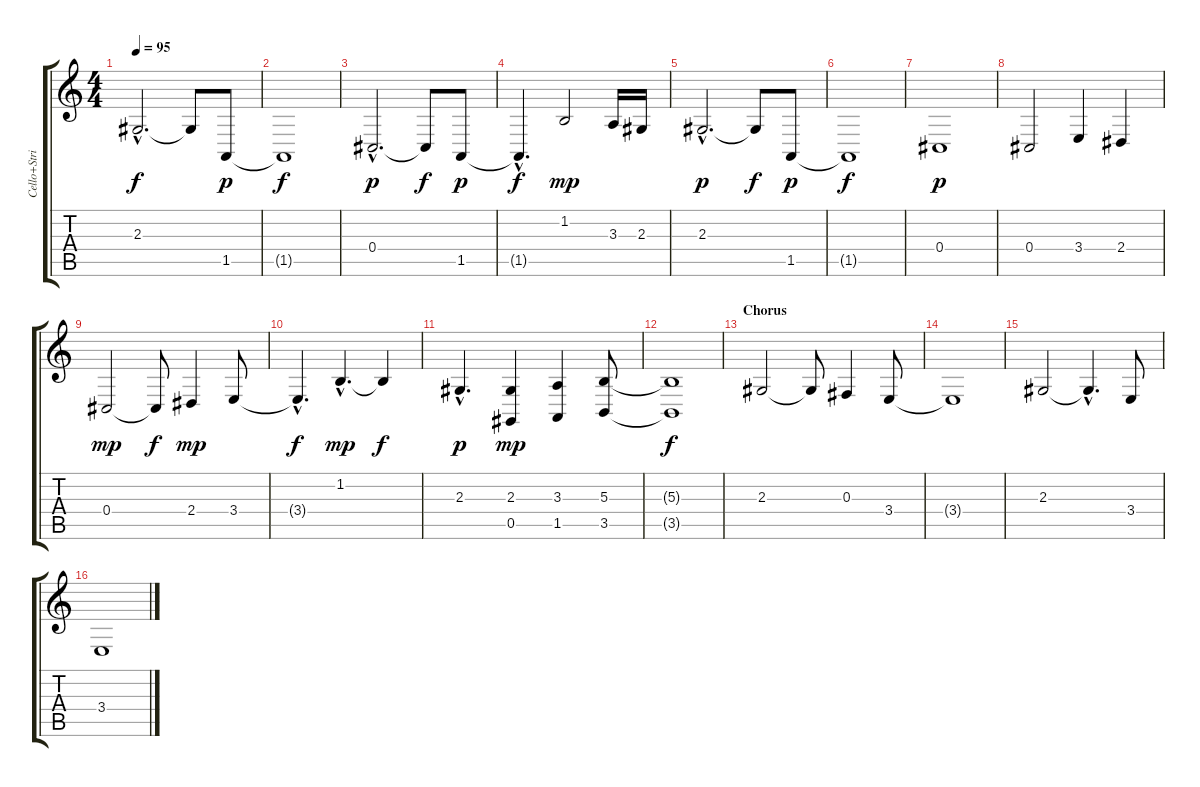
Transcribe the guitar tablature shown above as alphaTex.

\track ("Cello+Strings" "Cello+Stri") {instrument viola}
\staff {score tabs}
\tuning (Eb4 Bb3 Gb3 Db3 Ab2 Eb2) {hide}
\ts (4 4)
\tempo 95
\clef g2
\ks c
2.3{hac t}.2{d dy f} 2.3{t}.8 1.5.8{dy p} |
1.5{t}.1{dy f} |
0.4{hac}.2{d dy p} 0.4{t}.8{dy f} 1.5.8{dy p} |
1.5{hac t}.4{d dy f} 1.2.2{dy mp} 3.3.16 2.3.16 |
2.3{hac}.2{d dy p} 2.3{t}.8{dy f} 1.5.8{dy p} |
1.5{t}.1{dy f} |
0.4.1{dy p} |
0.4.2 3.4.4 2.4.4 |
0.4.2{dy mp} 0.4{t}.8{dy f} 2.4.4{dy mp} 3.4.8 |
3.4{hac t}.4{d dy f} 1.2{hac}.4{d dy mp} 1.2{t}.4{dy f} |
2.3{hac}.4{d dy p} (2.3 0.5).4{dy mp volume 6 instrument stringensemble2} (3.3 1.5).4 (5.3 3.5).8 |
(5.3{t} 3.5{t}).1{dy f} |
\section ("" "Chorus")
2.3.2{volume 8 instrument stringensemble1} 2.3{t}.8 0.3.4 3.4.8 |
3.4{t}.1 |
2.3.2 2.3{hac t}.4{d} 3.4.8 |
3.4.1
